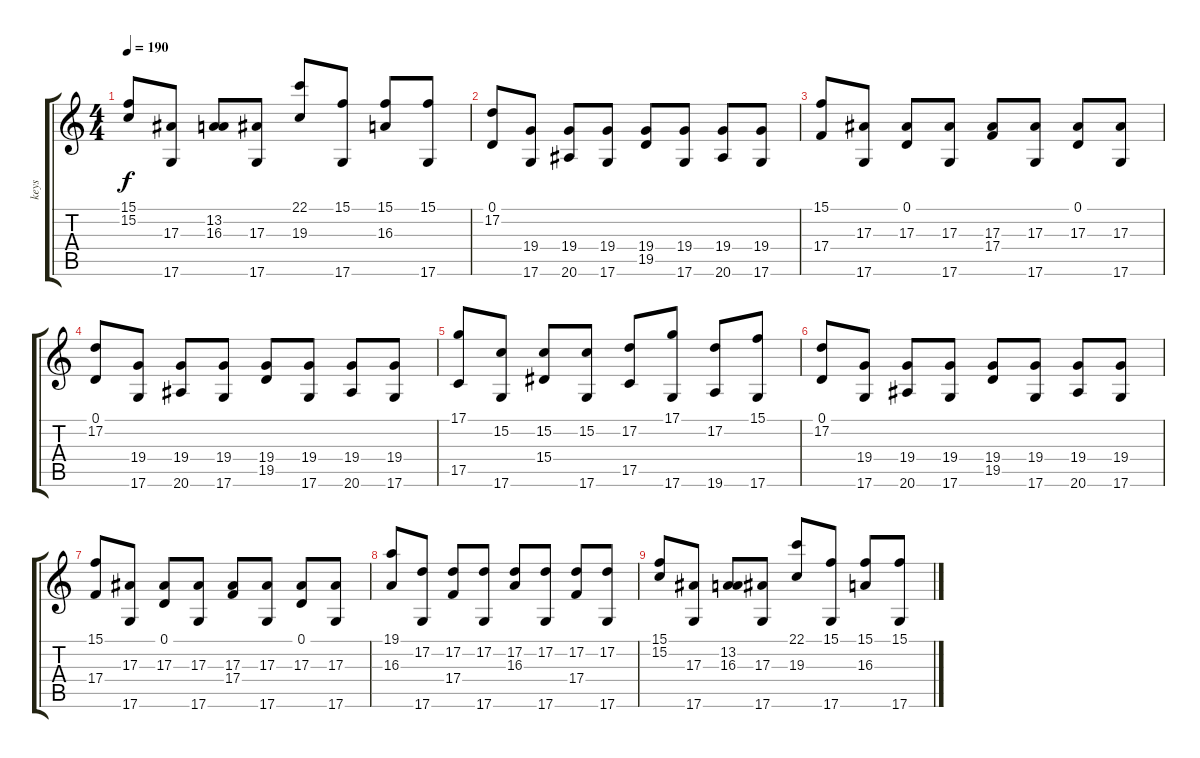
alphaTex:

\track ("keys" "keys") {instrument stringensemble1}
\staff {score tabs}
\tuning (D4 A3 F3 C3 G2 D2) {hide}
\ts (4 4)
\tempo 190
\clef g2
\ks c
(15.1 15.2).8{dy f} (17.3 17.6).8 (13.2 16.3).8 (17.3 17.6).8 (22.1 19.3).8 (15.1 17.6).8 (15.1 16.3).8 (15.1 17.6).8 |
(0.1 17.2).8{instrument brightacousticpiano} (19.4 17.6).8 (19.4 20.6).8 (19.4 17.6).8 (19.4 19.5).8 (19.4 17.6).8 (19.4 20.6).8 (19.4 17.6).8 |
(15.1 17.4).8 (17.3 17.6).8 (0.1 17.3).8 (17.3 17.6).8 (17.3 17.4).8 (17.3 17.6).8 (0.1 17.3).8 (17.3 17.6).8 |
(0.1 17.2).8 (19.4 17.6).8 (19.4 20.6).8 (19.4 17.6).8 (19.4 19.5).8 (19.4 17.6).8 (19.4 20.6).8 (19.4 17.6).8 |
(17.1 17.5).8 (15.2 17.6).8 (15.2 15.4).8 (15.2 17.6).8 (17.2 17.5).8 (17.1 17.6).8 (17.2 19.6).8 (15.1 17.6).8 |
(0.1 17.2).8{instrument brightacousticpiano} (19.4 17.6).8 (19.4 20.6).8 (19.4 17.6).8 (19.4 19.5).8 (19.4 17.6).8 (19.4 20.6).8 (19.4 17.6).8 |
(15.1 17.4).8 (17.3 17.6).8 (0.1 17.3).8 (17.3 17.6).8 (17.3 17.4).8 (17.3 17.6).8 (0.1 17.3).8 (17.3 17.6).8 |
(19.1 16.3).8 (17.2 17.6).8 (17.2 17.4).8 (17.2 17.6).8 (17.2 16.3).8 (17.2 17.6).8 (17.2 17.4).8 (17.2 17.6).8 |
(15.1 15.2).8 (17.3 17.6).8 (13.2 16.3).8 (17.3 17.6).8 (22.1 19.3).8 (15.1 17.6).8 (15.1 16.3).8 (15.1 17.6).8
